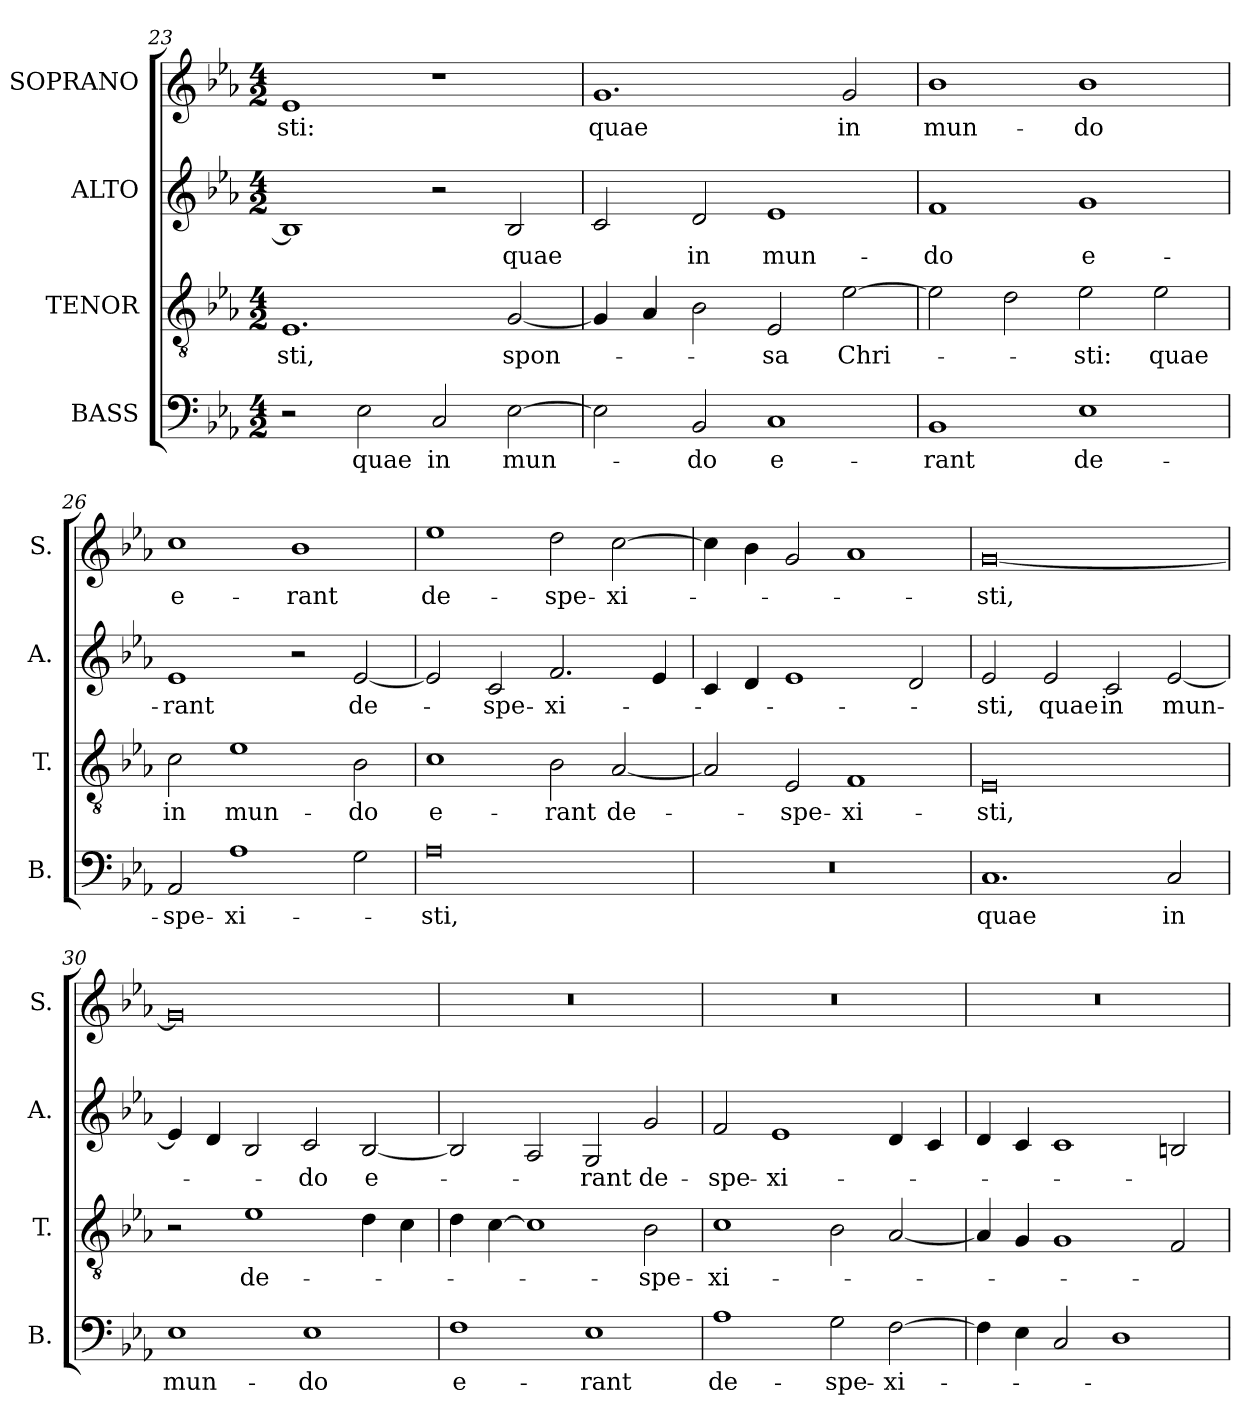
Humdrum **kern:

**kern	**text	**kern	**text	**kern	**text	**kern	**text
*part4	*part4	*part3	*part3	*part2	*part2	*part1	*part1
*staff4	*staff4	*staff3	*staff3	*staff2	*staff2	*staff1	*staff1
*I"BASS	*	*I"TENOR	*	*I"ALTO	*	*I"SOPRANO	*
*I'B.	*	*I'T.	*	*I'A.	*	*I'S.	*
*clefF4	*	*clefGv2	*	*clefG2	*	*clefG2	*
*	*	*ITrd7c12	*	*	*	*	*
*k[b-e-a-]	*	*k[b-e-a-]	*	*k[b-e-a-]	*	*k[b-e-a-]	*
*E-:	*	*E-:	*	*E-:	*	*E-:	*
*M4/2	*	*M4/2	*	*M4/2	*	*M4/2	*
=23	=23	=23	=23	=23	=23	=23	=23
!	!	!	!LO:LY:b	!	!	!	!LO:LY:b
2r	.	1.EE-	-sti,	1B-]	.	1e-	-sti:
!	!LO:LY:b	!	!	!	!	!	!
2E-\	quae	.	.	.	.	.	.
!	!LO:LY:b	!	!	!	!	!	!
2C/	in	.	.	2r	.	1r	.
!	!LO:LY:b	!	!LO:LY:b	!	!LO:LY:b	!	!
[>2E-\	mun-	[<2GG/	spon-	2B-/	quae	.	.
=24	=24	=24	=24	=24	=24	=24	=24
!	!	!	!	!	!	!	!LO:LY:b
2E-\]	.	4GG/]	.	2c/	.	1.g	quae
.	.	4AA-/	.	.	.	.	.
!	!LO:LY:b	!	!	!	!LO:LY:b	!	!
2BB-/	-do	2BB-\	.	2d/	in	.	.
!	!LO:LY:b	!	!LO:LY:b	!	!LO:LY:b	!	!
1C	e-	2EE-/	-sa	1e-	mun-	.	.
!	!	!	!LO:LY:b	!	!	!	!LO:LY:b
.	.	[>2E-\	Chri-	.	.	2g/	in
=25	=25	=25	=25	=25	=25	=25	=25
!	!LO:LY:b	!	!	!	!LO:LY:b	!	!LO:LY:b
1BB-	-rant	2E-\]	.	1f	-do	1b-	mun-
.	.	2D\	.	.	.	.	.
!	!LO:LY:b	!	!LO:LY:b	!	!LO:LY:b	!	!LO:LY:b
1E-	de-	2E-\	-sti:	1g	e-	1b-	-do
!	!	!	!LO:LY:b	!	!	!	!
.	.	2E-\	quae	.	.	.	.
=26	=26	=26	=26	=26	=26	=26	=26
!	!LO:LY:b	!	!LO:LY:b	!	!LO:LY:b	!	!LO:LY:b
2AA-/	-spe-	2C\	in	1e-	-rant	1cc	e-
!	!LO:LY:b	!	!LO:LY:b	!	!	!	!
1A-	-xi-	1E-	mun-	.	.	.	.
!	!	!	!	!	!	!	!LO:LY:b
.	.	.	.	2r	.	1b-	-rant
!	!	!	!LO:LY:b	!	!LO:LY:b	!	!
2G\	.	2BB-\	-do	[<2e-/	de-	.	.
=27	=27	=27	=27	=27	=27	=27	=27
!	!LO:LY:b	!	!LO:LY:b	!	!	!	!LO:LY:b
0A-	-sti,	1C	e-	2e-/]	.	1ee-	de-
!	!	!	!	!	!LO:LY:b	!	!
.	.	.	.	2c/	-spe-	.	.
!	!	!	!LO:LY:b	!	!LO:LY:b	!	!LO:LY:b
.	.	2BB-\	-rant	2.f/	-xi-	2dd\	-spe-
!	!	!	!LO:LY:b	!	!	!	!LO:LY:b
.	.	[<2AA-/	de-	.	.	[>2cc\	-xi-
.	.	.	.	4e-/	.	.	.
=28	=28	=28	=28	=28	=28	=28	=28
!LO:N:vis=1	!	!	!	!	!	!	!
0r	.	2AA-/]	.	4c/	.	4cc\]	.
.	.	.	.	4d/	.	4b-\	.
!	!	!	!LO:LY:b	!	!	!	!
.	.	2EE-/	-spe-	1e-	.	2g/	.
!	!	!	!LO:LY:b	!	!	!	!
.	.	1FF	-xi-	.	.	1a-	.
.	.	.	.	2d/	.	.	.
!!LO:LB:g=z
=29	=29	=29	=29	=29	=29	=29	=29
!	!LO:LY:b	!	!LO:LY:b	!	!LO:LY:b	!	!LO:LY:b
1.C	quae	0EE-	-sti,	2e-/	-sti,	[<0g	-sti,
!	!	!	!	!	!LO:LY:b	!	!
.	.	.	.	2e-/	quae	.	.
!	!	!	!	!	!LO:LY:b	!	!
.	.	.	.	2c/	in	.	.
!	!LO:LY:b	!	!	!	!LO:LY:b	!	!
2C/	in	.	.	[<2e-/	mun-	.	.
=30	=30	=30	=30	=30	=30	=30	=30
!	!LO:LY:b	!	!	!	!	!	!
1E-	mun-	2r	.	4e-/]	.	0g]	.
.	.	.	.	4d/	.	.	.
!	!	!	!LO:LY:b	!	!	!	!
.	.	1E-	de-	2B-/	.	.	.
!	!LO:LY:b	!	!	!	!LO:LY:b	!	!
1E-	-do	.	.	2c/	-do	.	.
!	!	!	!	!	!LO:LY:b	!	!
.	.	4D\	.	[<2B-/	e-	.	.
.	.	4C\	.	.	.	.	.
=31	=31	=31	=31	=31	=31	=31	=31
!	!LO:LY:b	!	!	!	!	!LO:N:vis=1	!
1F	e-	4D\	.	2B-/]	.	0r	.
.	.	[>4C\	.	.	.	.	.
.	.	1C]	.	2A-/	.	.	.
!	!LO:LY:b	!	!	!	!LO:LY:b	!	!
1E-	-rant	.	.	2G/	-rant	.	.
!	!	!	!LO:LY:b	!	!LO:LY:b	!	!
.	.	2BB-\	-spe-	2g/	de-	.	.
=32	=32	=32	=32	=32	=32	=32	=32
!	!LO:LY:b	!	!LO:LY:b	!	!LO:LY:b	!LO:N:vis=1	!
1A-	de-	1C	-xi-	2f/	-spe-	0r	.
!	!	!	!	!	!LO:LY:b	!	!
.	.	.	.	1e-	-xi-	.	.
!	!LO:LY:b	!	!	!	!	!	!
2G\	-spe-	2BB-\	.	.	.	.	.
!	!LO:LY:b	!	!	!	!	!	!
[>2F\	-xi-	[<2AA-/	.	4d/	.	.	.
.	.	.	.	4c/	.	.	.
=33	=33	=33	=33	=33	=33	=33	=33
!	!	!	!	!	!	!LO:N:vis=1	!
4F\]	.	4AA-/]	.	4d/	.	0r	.
4E-\	.	4GG/	.	4c/	.	.	.
2C/	.	1GG	.	1c	.	.	.
1D	.	.	.	.	.	.	.
.	.	2FF/	.	2Bn/	.	.	.
=	=	=	=	=	=	=	=
*-	*-	*-	*-	*-	*-	*-	*-
